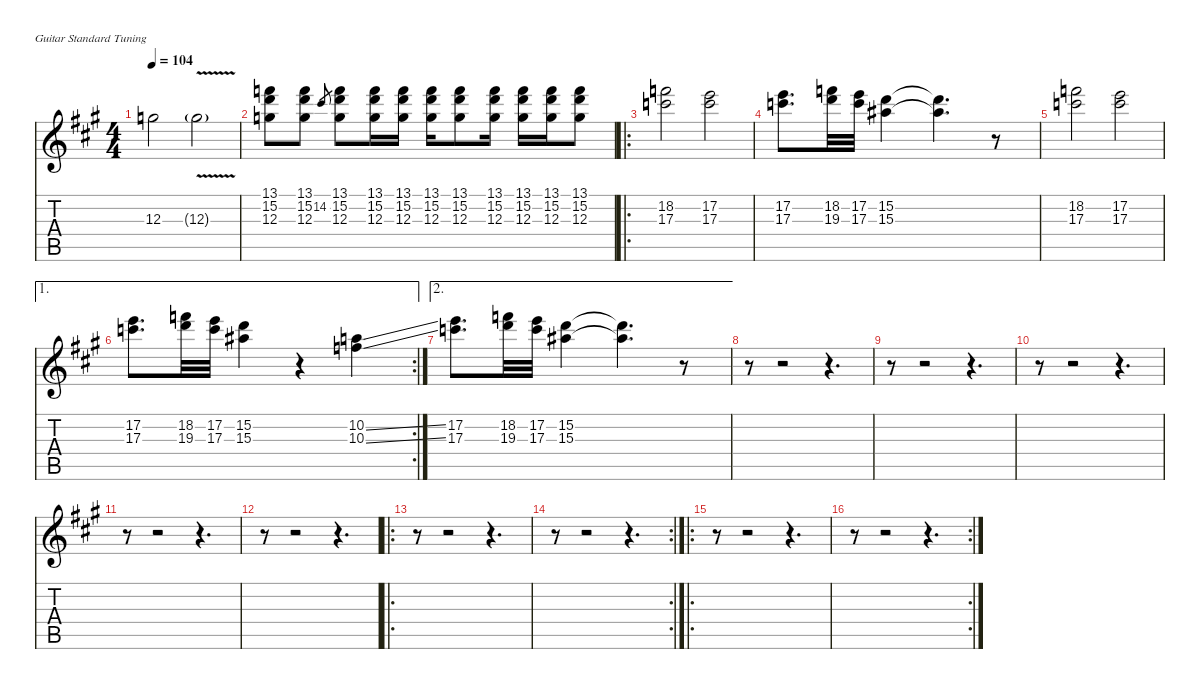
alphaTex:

\defaultSystemsLayout 4
\hideDynamics
\bracketExtendMode nobrackets
\singleTrackTrackNamePolicy hidden
\multiTrackTrackNamePolicy hidden
\otherSystemsTrackNameOrientation horizontal
\track ("Guitar Seven" "el.guit.") {instrument electricguitarclean}
\staff {score tabs}
\tuning (E4 B3 G3 D3 A2 E2)
\ts (4 4)
\tempo 104
\clef g2
\ks a
12.3{acc forcenatural}.2{dy f beam Down} 12.3{v g acc forcenatural}.2{beam Down} |
(13.1{acc forcenatural} 15.2{acc forcenatural} 12.3{acc forcenatural}).8{beam Down} (13.1{acc forcenatural} 15.2{acc forcenatural} 12.3{acc forcenatural}).8{beam Down} 14.2{acc #}.8{gr dy mf beam Up} (13.1{acc forcenatural} 15.2{acc forcenatural} 12.3{acc forcenatural}).8{dy f beam Down} (13.1{acc forcenatural} 15.2{acc forcenatural} 12.3{acc forcenatural}).16{beam Down} (13.1{acc forcenatural} 15.2{acc forcenatural} 12.3{acc forcenatural}).16{beam Down} (13.1{acc forcenatural} 15.2{acc forcenatural} 12.3{acc forcenatural}).16{beam Down} (13.1{acc forcenatural} 15.2{acc forcenatural} 12.3{acc forcenatural}).8{beam Down} (13.1{acc forcenatural} 15.2{acc forcenatural} 12.3{acc forcenatural}).16{beam Down} (13.1{acc forcenatural} 15.2{acc forcenatural} 12.3{acc forcenatural}).16{beam Down} (13.1{acc forcenatural} 15.2{acc forcenatural} 12.3{acc forcenatural}).16{beam Down} (13.1{acc forcenatural} 15.2{acc forcenatural} 12.3{acc forcenatural}).8{beam Down} |
\ro
(18.2{acc forcenatural} 17.3{acc forcenatural}).2{beam Down} (17.2{acc forcenatural} 17.3{acc forcenatural}).2{beam Down} |
(17.2{acc forcenatural} 17.3{acc forcenatural}).8{d beam Down} (18.2{acc forcenatural} 19.3{acc forcenatural}).32{beam Down} (17.2{acc forcenatural} 17.3{acc forcenatural}).32{beam Down} (15.2{acc forcenatural} 15.3{acc #}).4{beam Down} (15.2{t acc forcenatural} 15.3{t acc #}).4{d beam Down} r.8{beam Down} |
(18.2{acc forcenatural} 17.3{acc forcenatural}).2{beam Down} (17.2{acc forcenatural} 17.3{acc forcenatural}).2{beam Down} |
\ae 1
\rc 2
(17.2{acc forcenatural} 17.3{acc forcenatural}).8{d beam Down} (18.2{acc forcenatural} 19.3{acc forcenatural}).32{beam Down} (17.2{acc forcenatural} 17.3{acc forcenatural}).32{beam Down} (15.2{acc forcenatural} 15.3{acc #}).4{beam Down} r.4{beam Down} (10.2{ss acc forcenatural} 10.3{ss acc forcenatural}).4{beam Down} |
\ae 2
(17.2{acc forcenatural} 17.3{acc forcenatural}).8{d beam Down} (18.2{acc forcenatural} 19.3{acc forcenatural}).32{beam Down} (17.2{acc forcenatural} 17.3{acc forcenatural}).32{beam Down} (15.2{acc forcenatural} 15.3{acc #}).4{beam Down} (15.2{t acc forcenatural} 15.3{t acc #}).4{d beam Down} r.8{beam Down} |
r.8{beam Down} r.2{beam Down} r.4{d beam Down} |
r.8{beam Down} r.2{beam Down} r.4{d beam Down} |
r.8{beam Down} r.2{beam Down} r.4{d beam Down} |
r.8{beam Down} r.2{beam Down} r.4{d beam Down} |
r.8{beam Down} r.2{beam Down} r.4{d beam Down} |
\ro
r.8{beam Down} r.2{beam Down} r.4{d beam Down} |
\rc 2
r.8{beam Down} r.2{beam Down} r.4{d beam Down} |
\ro
r.8{beam Down} r.2{beam Down} r.4{d beam Down} |
\rc 2
r.8{beam Down} r.2{beam Down} r.4{d beam Down}
